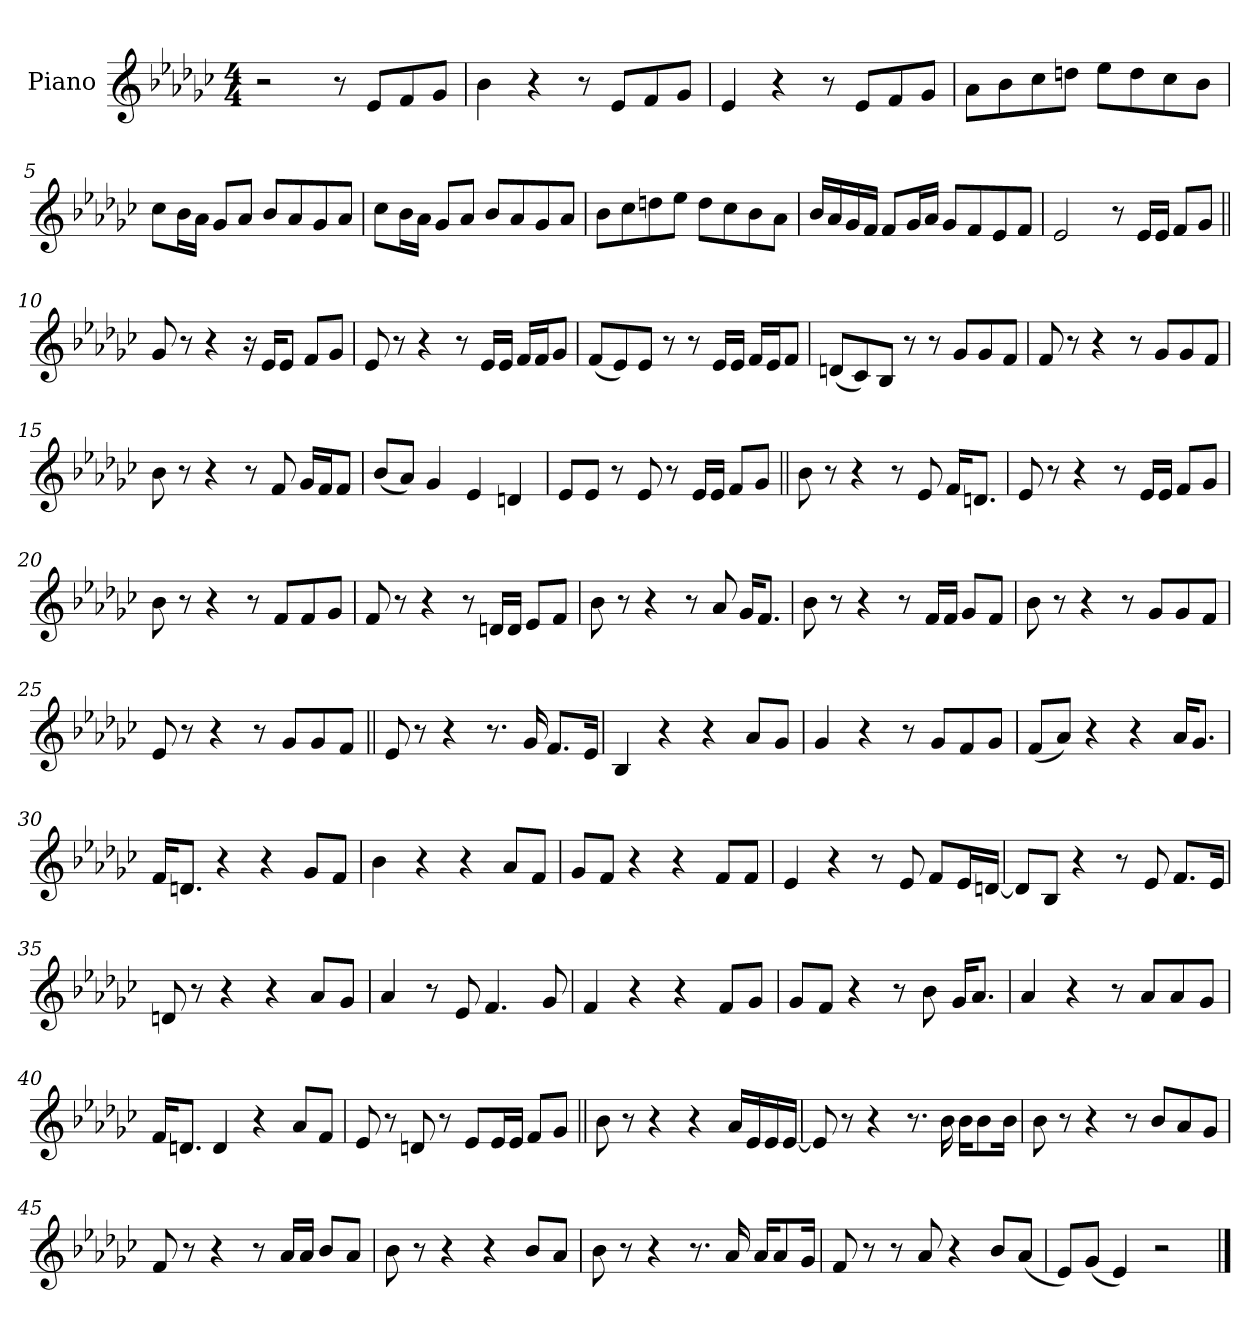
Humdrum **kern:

**kern
*part1
*staff1
*I"Piano
*I'Pno.
*clefG2
*k[b-e-a-d-g-c-]
*M4/4
*MM85
=1
2r
8r
8e-!L
8f!
8g-!J
=2
4b-!
4r
8r
8e-!L
8f!
8g-!J
=3
4e-!
4r
8r
8e-!L
8f!
8g-!J
=4
8a-!L
8b-!
8cc-!
8ddn!J
8ee-!L
8dd!
8cc-!
8b-!J
=5
8cc-!L
16b-!L
16a-!JJ
8g-!L
8a-!J
8b-!L
8a-!
8g-!
8a-!J
=6
8cc-!L
16b-!L
16a-!JJ
8g-!L
8a-!J
8b-!L
8a-!
8g-!
8a-!J
=7
8b-!L
8cc-!
8ddn!
8ee-!J
8dd!L
8cc-!
8b-!
8a-!J
=8
16b-!LL
16a-!
16g-!
16f!JJ
8f!L
16g-!L
16a-!JJ
8g-!L
8f!
8e-!
8f!J
=9
2e-!
8r
16e-LL
16e-JJ
8fL
8g-J
=10||
8g-
8r
4r
16r
16e-KL
8e-J
8fL
8g-J
=11
8e-
8r
4r
8r
16e-LL
16e-JJ
16fLL
16fJ
8g-J
=12
(<8fL
8e-)
8e-J
8r
8r
16e-LL
16e-JJ
16fLL
16e-J
8fJ
=13
(<8dnL
8c-)
8B-J
8r
8r
8g-L
8g-
8fJ
=14
8f
8r
4r
8r
8g-L
8g-
8fJ
=15
8b-
8r
4r
8r
8f
16g-LL
16fJ
8fJ
=16
(<8b-L
8a-J)
4g-
4e-
4dn
=17
8e-L
8e-J
8r
8e-
8r
16e-LL
16e-JJ
8fL
8g-J
=18||
8b-
8r
4r
8r
8e-
16fKL
8.dnJ
=19
8e-
8r
4r
8r
16e-LL
16e-JJ
8fL
8g-J
=20
8b-
8r
4r
8r
8fL
8f
8g-J
=21
8f
8r
4r
8r
16dnLL
16dJJ
8e-L
8fJ
=22
8b-
8r
4r
8r
8a-
16g-KL
8.fJ
=23
8b-
8r
4r
8r
16fLL
16fJJ
8g-L
8fJ
=24
8b-
8r
4r
8r
8g-L
8g-
8fJ
=25
8e-
8r
4r
8r
8g-L
8g-
8fJ
=26||
8e-
8r
4r
8.r
16g-
8.fL
16e-Jk
=27
4B-
4r
4r
8a-L
8g-J
=28
4g-
4r
8r
8g-L
8f
8g-J
=29
(<8fL
8a-J)
4r
4r
16a-KL
8.g-J
=30
16fKL
8.dnJ
4r
4r
8g-L
8fJ
=31
4b-
4r
4r
8a-L
8fJ
=32
8g-L
8fJ
4r
4r
8fL
8fJ
=33
4e-
4r
8r
8e-
8fL
16e-L
[16dnJJ
=34
8dL]
8B-J
4r
8r
8e-
8.fL
16e-Jk
=35
8dn
8r
4r
4r
8a-L
8g-J
=36
4a-
8r
8e-
4.f
8g-
=37
4f
4r
4r
8fL
8g-J
=38
8g-L
8fJ
4r
8r
8b-
16g-KL
8.a-J
=39
4a-
4r
8r
8a-L
8a-
8g-J
=40
16fKL
8.dnJ
4d
4r
8a-L
8fJ
=41
8e-
8r
8dn
8r
8e-L
16e-L
16e-JJ
8fL
8g-J
=42||
8b-
8r
4r
4r
16a-LL
16e-
16e-
[16e-JJ
=43
8e-]
8r
4r
8.r
16b-
16b-KL
8b-
16b-Jk
=44
8b-
8r
4r
8r
8b-L
8a-
8g-J
=45
8f
8r
4r
8r
16a-LL
16a-JJ
8b-L
8a-J
=46
8b-
8r
4r
4r
8b-L
8a-J
=47
8b-
8r
4r
8.r
16a-
16a-KL
8a-
16g-Jk
=48
8f
8r
8r
8a-
4r
8b-L
(<8a-J
=49
8e-L)
(<8g-J
4e-)
2r
==
*-
